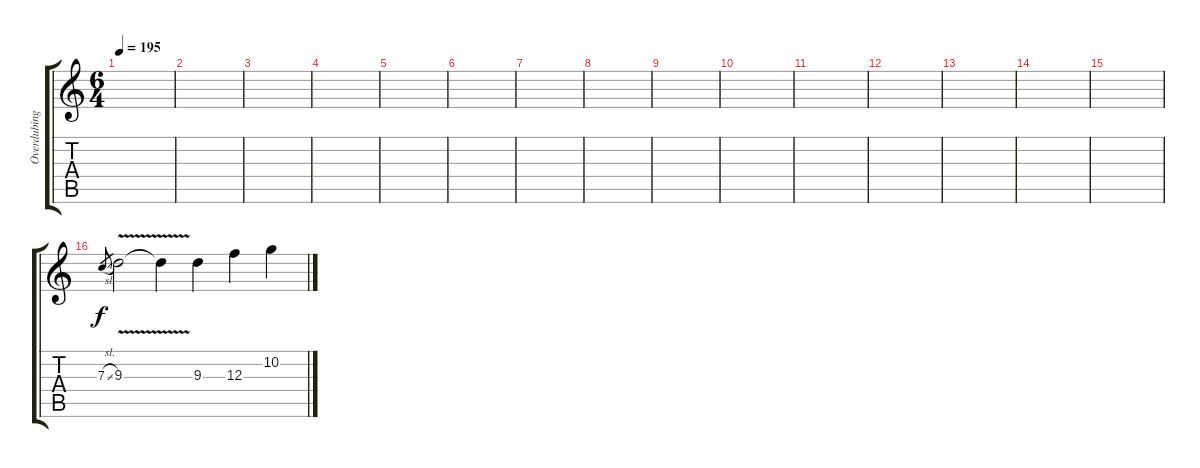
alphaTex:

\track ("Overdubing" "Overdubing") {instrument overdrivenguitar}
\staff {score tabs}
\tuning (D4 A3 F3 D3 A2 D2) {hide}
\ts (6 4)
\tempo 195
\clef g2
\ks c
|
|
|
|
|
|
|
|
|
|
|
|
|
|
|
7.3{sl}.8{gr} 9.3{v}.2 9.3{t}.4 9.3.4 12.3.4 10.2.4
